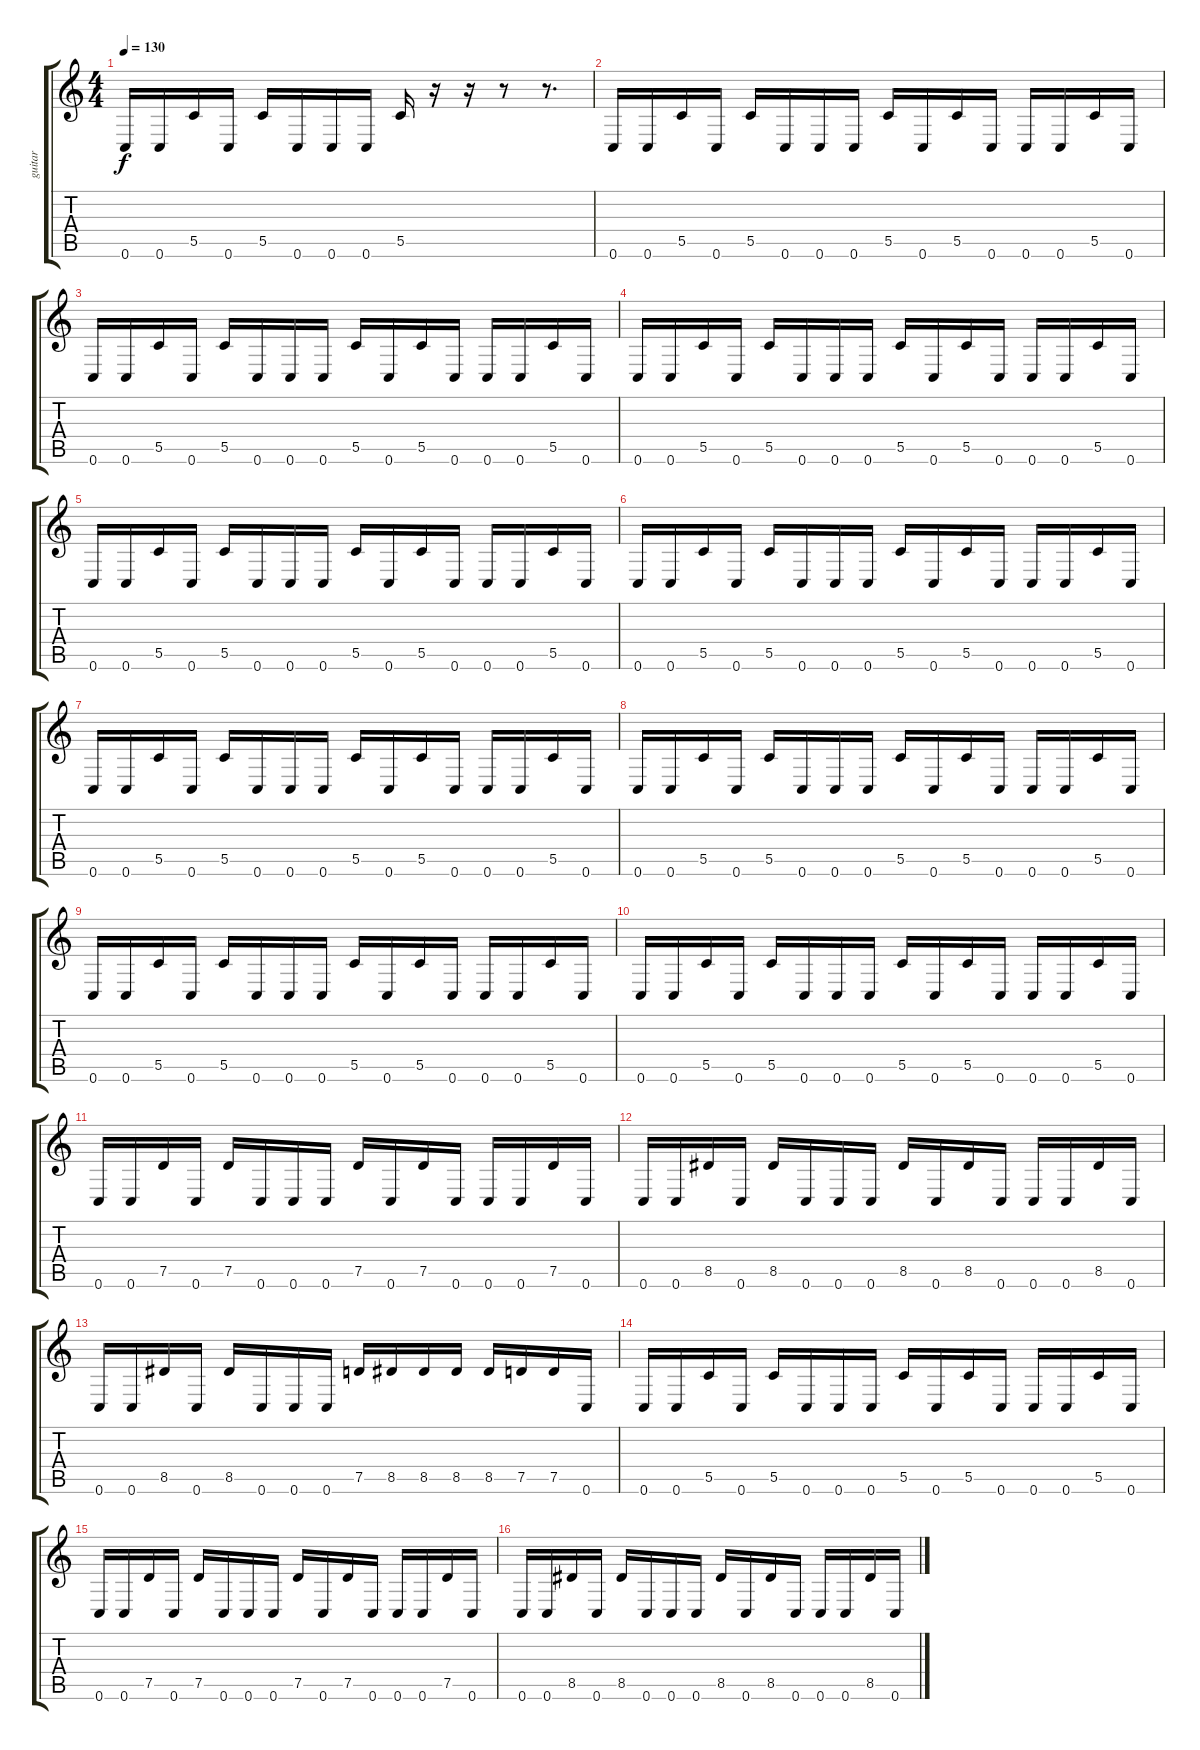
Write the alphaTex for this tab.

\track ("guitar" "guitar") {instrument distortionguitar}
\staff {score tabs}
\tuning (D4 A3 F3 C3 G2 C2) {hide}
\ts (4 4)
\tempo 130
\clef g2
\ks c
0.6.16{dy f} 0.6.16 5.5.16 0.6.16 5.5.16 0.6.16 0.6.16 0.6.16 5.5.16 r.16 r.16 r.8 r.8{d} |
0.6.16 0.6.16 5.5.16 0.6.16 5.5.16 0.6.16 0.6.16 0.6.16 5.5.16 0.6.16 5.5.16 0.6.16 0.6.16 0.6.16 5.5.16 0.6.16 |
0.6.16 0.6.16 5.5.16 0.6.16 5.5.16 0.6.16 0.6.16 0.6.16 5.5.16 0.6.16 5.5.16 0.6.16 0.6.16 0.6.16 5.5.16 0.6.16 |
0.6.16 0.6.16 5.5.16 0.6.16 5.5.16 0.6.16 0.6.16 0.6.16 5.5.16 0.6.16 5.5.16 0.6.16 0.6.16 0.6.16 5.5.16 0.6.16 |
0.6.16 0.6.16 5.5.16 0.6.16 5.5.16 0.6.16 0.6.16 0.6.16 5.5.16 0.6.16 5.5.16 0.6.16 0.6.16 0.6.16 5.5.16 0.6.16 |
0.6.16 0.6.16 5.5.16 0.6.16 5.5.16 0.6.16 0.6.16 0.6.16 5.5.16 0.6.16 5.5.16 0.6.16 0.6.16 0.6.16 5.5.16 0.6.16 |
0.6.16 0.6.16 5.5.16 0.6.16 5.5.16 0.6.16 0.6.16 0.6.16 5.5.16 0.6.16 5.5.16 0.6.16 0.6.16 0.6.16 5.5.16 0.6.16 |
0.6.16 0.6.16 5.5.16 0.6.16 5.5.16 0.6.16 0.6.16 0.6.16 5.5.16 0.6.16 5.5.16 0.6.16 0.6.16 0.6.16 5.5.16 0.6.16 |
0.6.16 0.6.16 5.5.16 0.6.16 5.5.16 0.6.16 0.6.16 0.6.16 5.5.16 0.6.16 5.5.16 0.6.16 0.6.16 0.6.16 5.5.16 0.6.16 |
0.6.16 0.6.16 5.5.16 0.6.16 5.5.16 0.6.16 0.6.16 0.6.16 5.5.16 0.6.16 5.5.16 0.6.16 0.6.16 0.6.16 5.5.16 0.6.16 |
0.6.16 0.6.16 7.5.16 0.6.16 7.5.16 0.6.16 0.6.16 0.6.16 7.5.16 0.6.16 7.5.16 0.6.16 0.6.16 0.6.16 7.5.16 0.6.16 |
0.6.16 0.6.16 8.5.16 0.6.16 8.5.16 0.6.16 0.6.16 0.6.16 8.5.16 0.6.16 8.5.16 0.6.16 0.6.16 0.6.16 8.5.16 0.6.16 |
0.6.16 0.6.16 8.5.16 0.6.16 8.5.16 0.6.16 0.6.16 0.6.16 7.5.16 8.5.16 8.5.16 8.5.16 8.5.16 7.5.16 7.5.16 0.6.16 |
0.6.16 0.6.16 5.5.16 0.6.16 5.5.16 0.6.16 0.6.16 0.6.16 5.5.16 0.6.16 5.5.16 0.6.16 0.6.16 0.6.16 5.5.16 0.6.16 |
0.6.16 0.6.16 7.5.16 0.6.16 7.5.16 0.6.16 0.6.16 0.6.16 7.5.16 0.6.16 7.5.16 0.6.16 0.6.16 0.6.16 7.5.16 0.6.16 |
0.6.16 0.6.16 8.5.16 0.6.16 8.5.16 0.6.16 0.6.16 0.6.16 8.5.16 0.6.16 8.5.16 0.6.16 0.6.16 0.6.16 8.5.16 0.6.16
